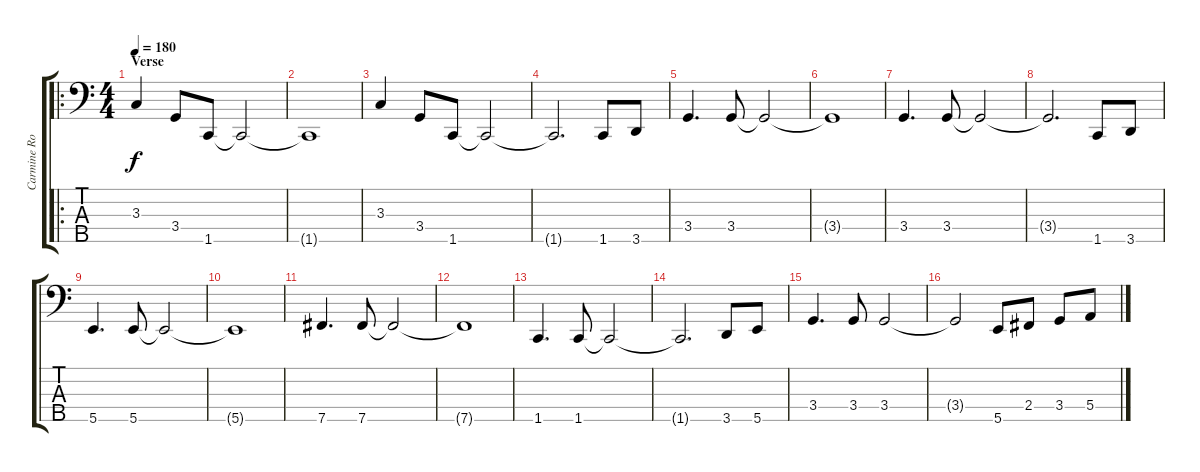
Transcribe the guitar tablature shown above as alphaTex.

\track ("Carmine Rojas (Bass)" "Carmine Ro") {instrument electricbassfinger}
\staff {score tabs}
\tuning (G2 D2 A1 E1 B0) {hide}
\ro
\ts (4 4)
\section ("" "Verse")
\tempo 180
\clef f4
\ks c
3.3.4{dy f} 3.4.8 1.5.8 1.5{t}.2 |
1.5{t}.1 |
3.3.4 3.4.8 1.5.8 1.5{t}.2 |
1.5{t}.2{d} 1.5.8 3.5.8 |
3.4.4{d} 3.4.8 3.4{t}.2 |
3.4{t}.1 |
3.4.4{d} 3.4.8 3.4{t}.2 |
3.4{t}.2{d} 1.5.8 3.5.8 |
5.5.4{d} 5.5.8 5.5{t}.2 |
5.5{t}.1 |
7.5.4{d} 7.5.8 7.5{t}.2 |
7.5{t}.1 |
1.5.4{d} 1.5.8 1.5{t}.2 |
1.5{t}.2{d} 3.5.8 5.5.8 |
3.4.4{d} 3.4.8 3.4.2 |
3.4{t}.2 5.5.8 2.4.8 3.4.8 5.4.8
